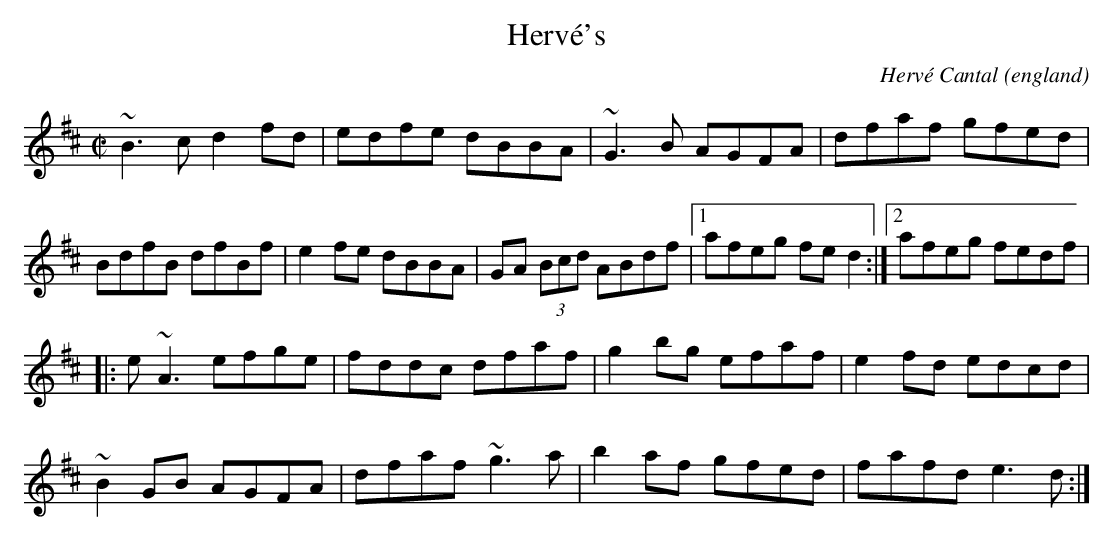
X:1
T:Hervé's
O:england
M:C|
L:1/8
C:Hervé Cantal
K:BMin
~B3c d2fd|edfe dBBA|~G3B AGFA|dfaf gfed|
BdfB dfBf|e2fe dBBA|GA (3Bcd ABdf|1afeg fed2:|2afeg fedf|
|:e~A3 efge|fddc dfaf|g2bg efaf|e2fd edcd|
~B2GB AGFA|dfaf ~g3a|b2af gfed|fafd e3d:|
